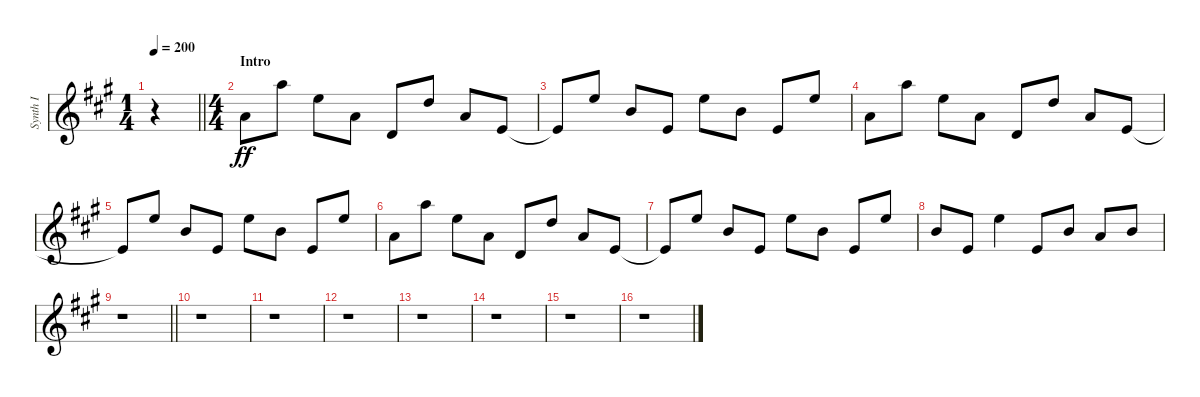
\track ("Synth I" "Synth I") {instrument lead2sawtooth}
\staff {score}
\tuning (E4 B3 G3 D3 A2 E2 B1) {hide}
\ts (1 4)
\tempo 200
\clef g2
\barLineRight lightlight
\ks a
r.4{dy ff instrument lead2sawtooth} |
\ts (4 4)
\section ("" "Intro")
5.1.8 17.1.8 12.1.8 5.1.8 3.2.8 10.1.8 5.1.8 0.1.8 |
0.1{t}.8 12.1.8 7.1.8 0.1.8 12.1.8 7.1.8 0.1.8 12.1.8 |
5.1.8 17.1.8 12.1.8 5.1.8 3.2.8 10.1.8 5.1.8 0.1.8 |
0.1{t}.8 12.1.8 7.1.8 0.1.8 12.1.8 7.1.8 0.1.8 12.1.8 |
5.1.8 17.1.8 12.1.8 5.1.8 3.2.8 10.1.8 5.1.8 0.1.8 |
0.1{t}.8 12.1.8 7.1.8 0.1.8 12.1.8 7.1.8 0.1.8 12.1.8 |
7.1.8 0.1.8 12.1.4 0.1.8 7.1.8 5.1.8 7.1.8 |
\barLineRight lightlight
r.1 |
\section ("" "")
r.1 |
r.1 |
r.1 |
r.1 |
r.1 |
r.1 |
r.1
